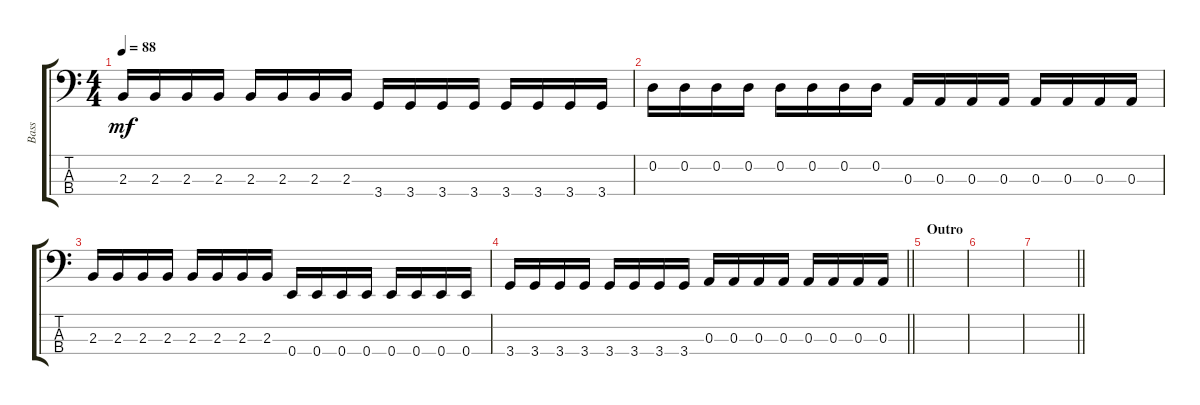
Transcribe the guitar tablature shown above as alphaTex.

\track ("Bass" "Bass") {instrument electricbassfinger}
\staff {score tabs}
\tuning (G2 D2 A1 E1) {hide}
\ts (4 4)
\tempo 88
\clef f4
\ks c
2.3.16{dy mf} 2.3.16 2.3.16 2.3.16 2.3.16 2.3.16 2.3.16 2.3.16 3.4.16 3.4.16 3.4.16 3.4.16 3.4.16 3.4.16 3.4.16 3.4.16 |
0.2.16 0.2.16 0.2.16 0.2.16 0.2.16 0.2.16 0.2.16 0.2.16 0.3.16 0.3.16 0.3.16 0.3.16 0.3.16 0.3.16 0.3.16 0.3.16 |
2.3.16 2.3.16 2.3.16 2.3.16 2.3.16 2.3.16 2.3.16 2.3.16 0.4.16 0.4.16 0.4.16 0.4.16 0.4.16 0.4.16 0.4.16 0.4.16 |
\barLineRight lightlight
3.4.16 3.4.16 3.4.16 3.4.16 3.4.16 3.4.16 3.4.16 3.4.16 0.3.16 0.3.16 0.3.16 0.3.16 0.3.16 0.3.16 0.3.16 0.3.16 |
\section ("" "Outro")
|
|
\barLineRight lightlight
